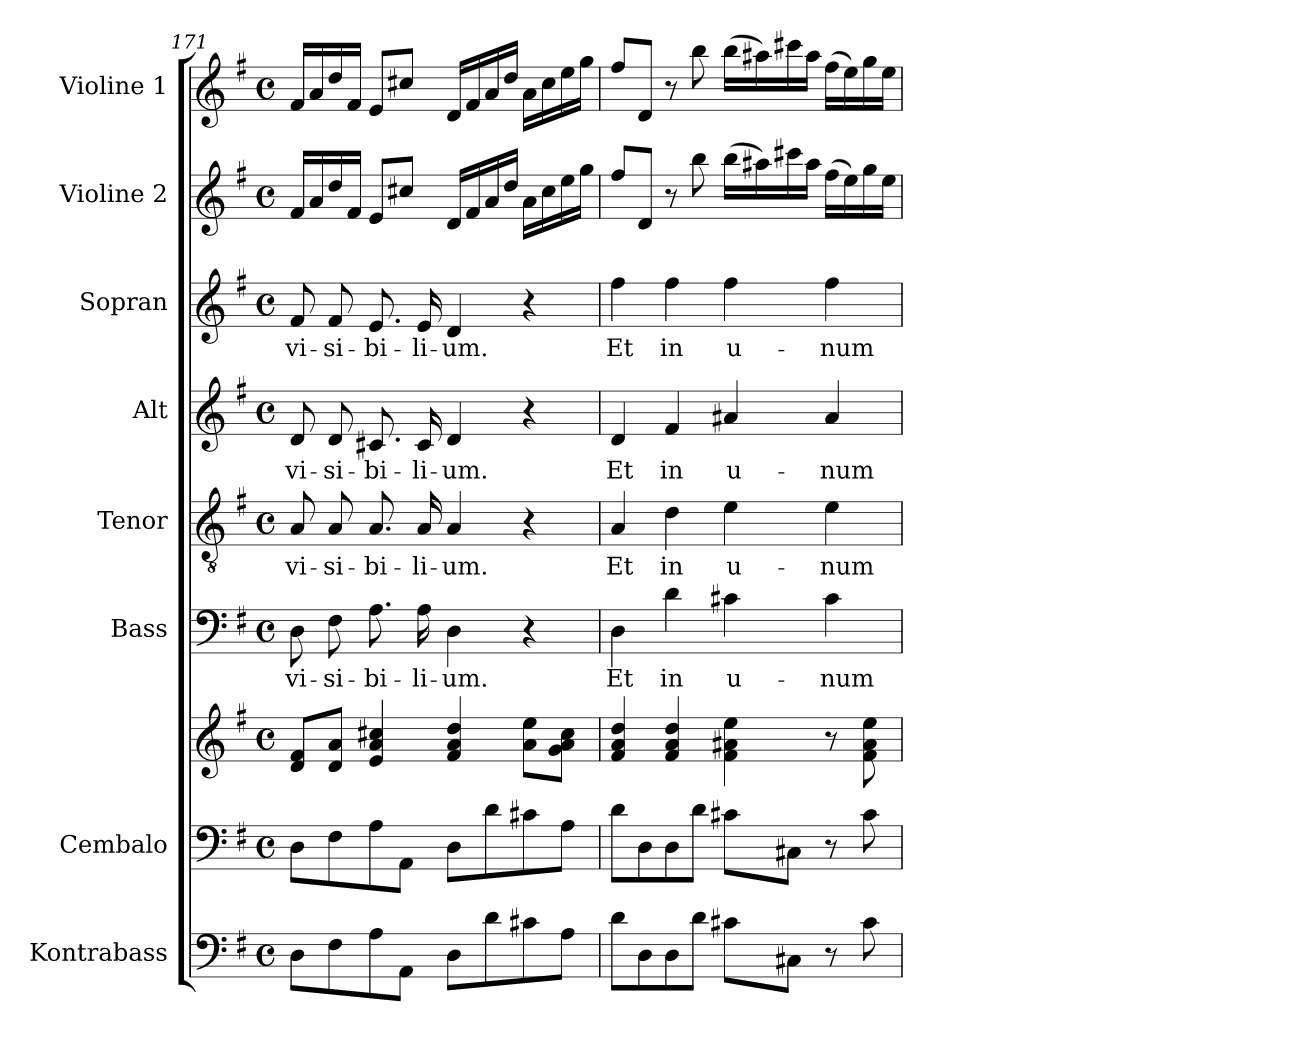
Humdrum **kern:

**kern	**kern	**kern	**kern	**text	**kern	**text	**kern	**text	**kern	**text	**kern	**kern
*part8	*part7	*part7	*part6	*part6	*part5	*part5	*part4	*part4	*part3	*part3	*part2	*part1
*staff9	*staff8	*staff7	*staff6	*staff6	*staff5	*staff5	*staff4	*staff4	*staff3	*staff3	*staff2	*staff1
*I"Kontrabass	*I"Cembalo	*	*I"Bass	*	*I"Tenor	*	*I"Alt	*	*I"Sopran	*	*I"Violine 2	*I"Violine 1
*I'Kb.	*I'Cemb.	*	*I'B.	*	*I'T.	*	*I'A.	*	*I'S.	*	*I'Vl. 2	*I'Vl. 1
*clefF4	*clefF4	*clefG2	*clefF4	*	*clefGv2	*	*clefG2	*	*clefG2	*	*clefG2	*clefG2
*ITrd7c12	*	*	*	*	*	*	*	*	*	*	*	*
*k[f#]	*k[f#]	*k[f#]	*k[f#]	*	*k[f#]	*	*k[f#]	*	*k[f#]	*	*k[f#]	*k[f#]
*G:	*G:	*G:	*G:	*	*G:	*	*G:	*	*G:	*	*G:	*G:
*M4/4	*M4/4	*M4/4	*M4/4	*	*M4/4	*	*M4/4	*	*M4/4	*	*M4/4	*M4/4
*met(c)	*met(c)	*met(c)	*met(c)	*	*met(c)	*	*met(c)	*	*met(c)	*	*met(c)	*met(c)
=171	=171	=171	=171	=171	=171	=171	=171	=171	=171	=171	=171	=171
!	!	!	!	!LO:LY:b	!	!LO:LY:b	!	!LO:LY:b	!	!LO:LY:b	!	!
8DD\L	8D\L	8d/ 8f#/L	8D\	-vi-	8A/	-vi-	8d/	-vi-	8f#/	-vi-	16f#/LL	16f#/LL
.	.	.	.	.	.	.	.	.	.	.	16a/	16a/
!	!	!	!	!LO:LY:b	!	!LO:LY:b	!	!LO:LY:b	!	!LO:LY:b	!	!
8FF#\	8F#\	8d/ 8a/J	8F#\	-si-	8A/	-si-	8d/	-si-	8f#/	-si-	16dd/	16dd/
.	.	.	.	.	.	.	.	.	.	.	16f#/JJ	16f#/JJ
!	!	!	!	!LO:LY:b	!	!LO:LY:b	!	!LO:LY:b	!	!LO:LY:b	!	!
8AA\	8A\	4e/ 4a/ 4cc#X/	8.A\	-bi-	8.A/	-bi-	8.c#X/	-bi-	8.e/	-bi-	8e/L	8e/L
8AAA\J	8AA\J	.	.	.	.	.	.	.	.	.	8cc#X/J	8cc#X/J
!	!	!	!	!LO:LY:b	!	!LO:LY:b	!	!LO:LY:b	!	!LO:LY:b	!	!
.	.	.	16A\	-li-	16A/	-li-	16c#/	-li-	16e/	-li-	.	.
!	!	!	!	!LO:LY:b	!	!LO:LY:b	!	!LO:LY:b	!	!LO:LY:b	!	!
8DD\L	8D\L	4f#/ 4a/ 4dd/	4D\	-um.	4A/	-um.	4d/	-um.	4d/	-um.	16d/LL	16d/LL
.	.	.	.	.	.	.	.	.	.	.	16f#/	16f#/
8D\	8d\	.	.	.	.	.	.	.	.	.	16a/	16a/
.	.	.	.	.	.	.	.	.	.	.	16dd/JJ	16dd/JJ
8C#X\	8c#X\	8a\ 8ee\L	4r	.	4r	.	4r	.	4r	.	16a\LL	16a\LL
.	.	.	.	.	.	.	.	.	.	.	16cc#\	16cc#\
8AA\J	8A\J	8g\ 8a\ 8cc#\J	.	.	.	.	.	.	.	.	16ee\	16ee\
.	.	.	.	.	.	.	.	.	.	.	16gg\JJ	16gg\JJ
=172	=172	=172	=172	=172	=172	=172	=172	=172	=172	=172	=172	=172
!	!	!	!	!LO:LY:b	!	!LO:LY:b	!	!LO:LY:b	!	!LO:LY:b	!	!
8D\L	8d\L	4f#/ 4a/ 4dd/	4D\	Et	4A/	Et	4d/	Et	4ff#\	Et	8ff#/L	8ff#/L
8DD\	8D\	.	.	.	.	.	.	.	.	.	8d/J	8d/J
!	!	!	!	!LO:LY:b	!	!LO:LY:b	!	!LO:LY:b	!	!LO:LY:b	!	!
8DD\	8D\	4f#/ 4a/ 4dd/	4d\	in	4d\	in	4f#/	in	4ff#\	in	8r	8r
8D\J	8d\J	.	.	.	.	.	.	.	.	.	8bb\	8bb\
!	!	!	!	!LO:LY:b	!	!LO:LY:b	!	!LO:LY:b	!	!LO:LY:b	!	!
8C#X\L	8c#X\L	4f#\ 4a#X\ 4ee\	4c#X\	u-	4e\	u-	4a#X/	u-	4ff#\	u-	(>16bb\LL	(>16bb\LL
.	.	.	.	.	.	.	.	.	.	.	16aa#X\)	16aa#X\)
8CC#X\J	8C#X\J	.	.	.	.	.	.	.	.	.	16ccc#X\	16ccc#X\
.	.	.	.	.	.	.	.	.	.	.	16aa#\JJ	16aa#\JJ
!	!	!	!	!LO:LY:b	!	!LO:LY:b	!	!LO:LY:b	!	!LO:LY:b	!	!
8r	8r	8r	4c#\	-num	4e\	-num	4a#/	-num	4ff#\	-num	(>16ff#\LL	(>16ff#\LL
.	.	.	.	.	.	.	.	.	.	.	16ee\)	16ee\)
8C#\	8c#\	8f#\ 8a#\ 8ee\	.	.	.	.	.	.	.	.	16gg\	16gg\
.	.	.	.	.	.	.	.	.	.	.	16ee\JJ	16ee\JJ
=	=	=	=	=	=	=	=	=	=	=	=	=
*-	*-	*-	*-	*-	*-	*-	*-	*-	*-	*-	*-	*-
